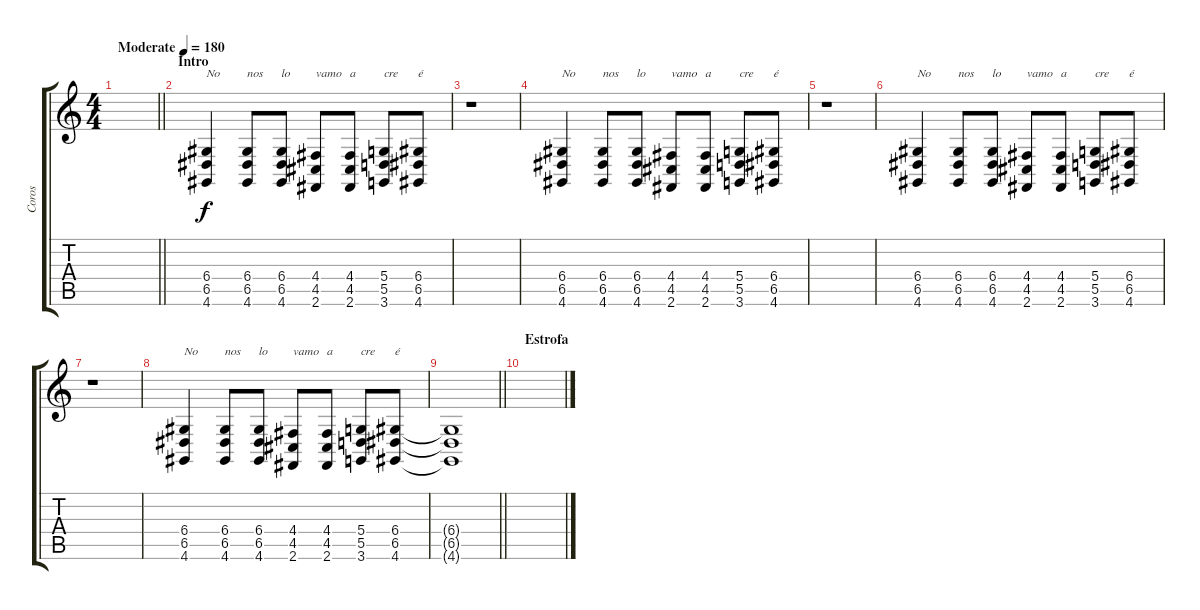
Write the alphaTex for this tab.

\track ("Coros" "Coros") {instrument lead1square}
\staff {score tabs}
\tuning (E4 B3 G3 D3 A2 E2) {hide}
\ts (4 4)
\tempo (180 "Moderate")
\clef g2
\barLineRight lightlight
\ks c
|
\section ("" "Intro")
(6.4 6.5 4.6).4{txt "No"} (6.4 6.5 4.6).8{txt "nos"} (6.4 6.5 4.6).8{txt "lo"} (4.4 4.5 2.6).8{txt "vamo"} (4.4 4.5 2.6).8{txt "a"} (5.4 5.5 3.6).8{txt "cre"} (6.4 6.5 4.6).8{txt "é"} |
r.1 |
(6.4 6.5 4.6).4{txt "No"} (6.4 6.5 4.6).8{txt "nos"} (6.4 6.5 4.6).8{txt "lo"} (4.4 4.5 2.6).8{txt "vamo"} (4.4 4.5 2.6).8{txt "a"} (5.4 5.5 3.6).8{txt "cre"} (6.4 6.5 4.6).8{txt "é"} |
r.1 |
(6.4 6.5 4.6).4{txt "No"} (6.4 6.5 4.6).8{txt "nos"} (6.4 6.5 4.6).8{txt "lo"} (4.4 4.5 2.6).8{txt "vamo"} (4.4 4.5 2.6).8{txt "a"} (5.4 5.5 3.6).8{txt "cre"} (6.4 6.5 4.6).8{txt "é"} |
r.1 |
(6.4 6.5 4.6).4{txt "No"} (6.4 6.5 4.6).8{txt "nos"} (6.4 6.5 4.6).8{txt "lo"} (4.4 4.5 2.6).8{txt "vamo"} (4.4 4.5 2.6).8{txt "a"} (5.4 5.5 3.6).8{txt "cre"} (6.4 6.5 4.6).8{txt "é"} |
\barLineRight lightlight
(6.4{t} 6.5{t} 4.6{t}).1{dy f} |
\section ("" "Estrofa")
